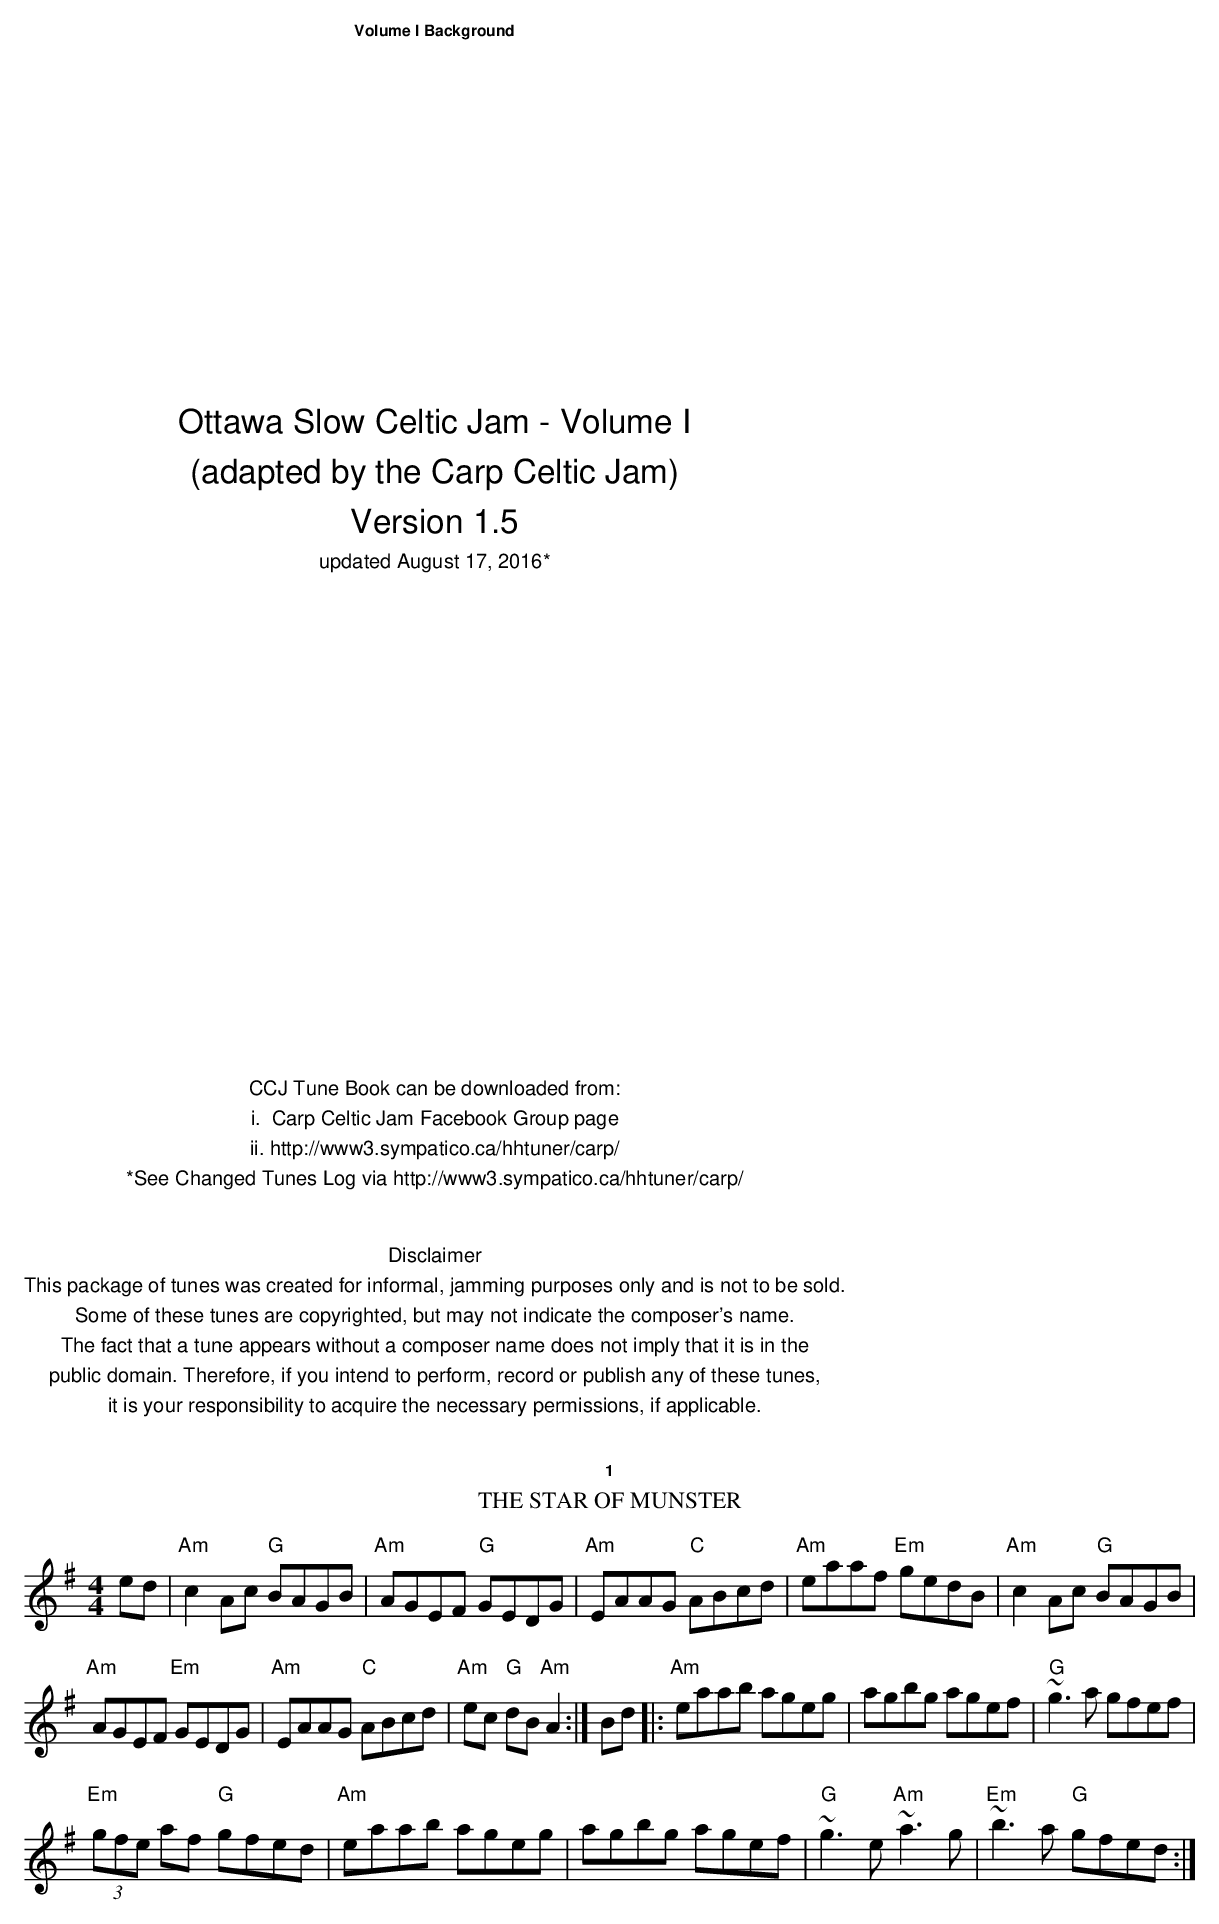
X:1
T:The Star of Munster
M:4/4
K:Ador
ed|"Am"c2 Ac "G"BAGB|"Am"AGEF "G"GEDG|"Am"EAAG "C" ABcd|\
"Am"eaaf "Em"gedB| "Am"c2Ac "G"BAGB|
"Am"AGEF "Em"GEDG|"Am"EAAG "C"ABcd|"Am"ec "G"dB "Am"A2:|\
Bd|:"Am"eaab ageg|agbg agef|"G"~g3a gfef|
"Em"(3gfe af "G" gfed| "Am"eaab ageg|agbg agef|\
"G"~g3e "Am"~a3g|"Em"~b3a "G"gfed:|
